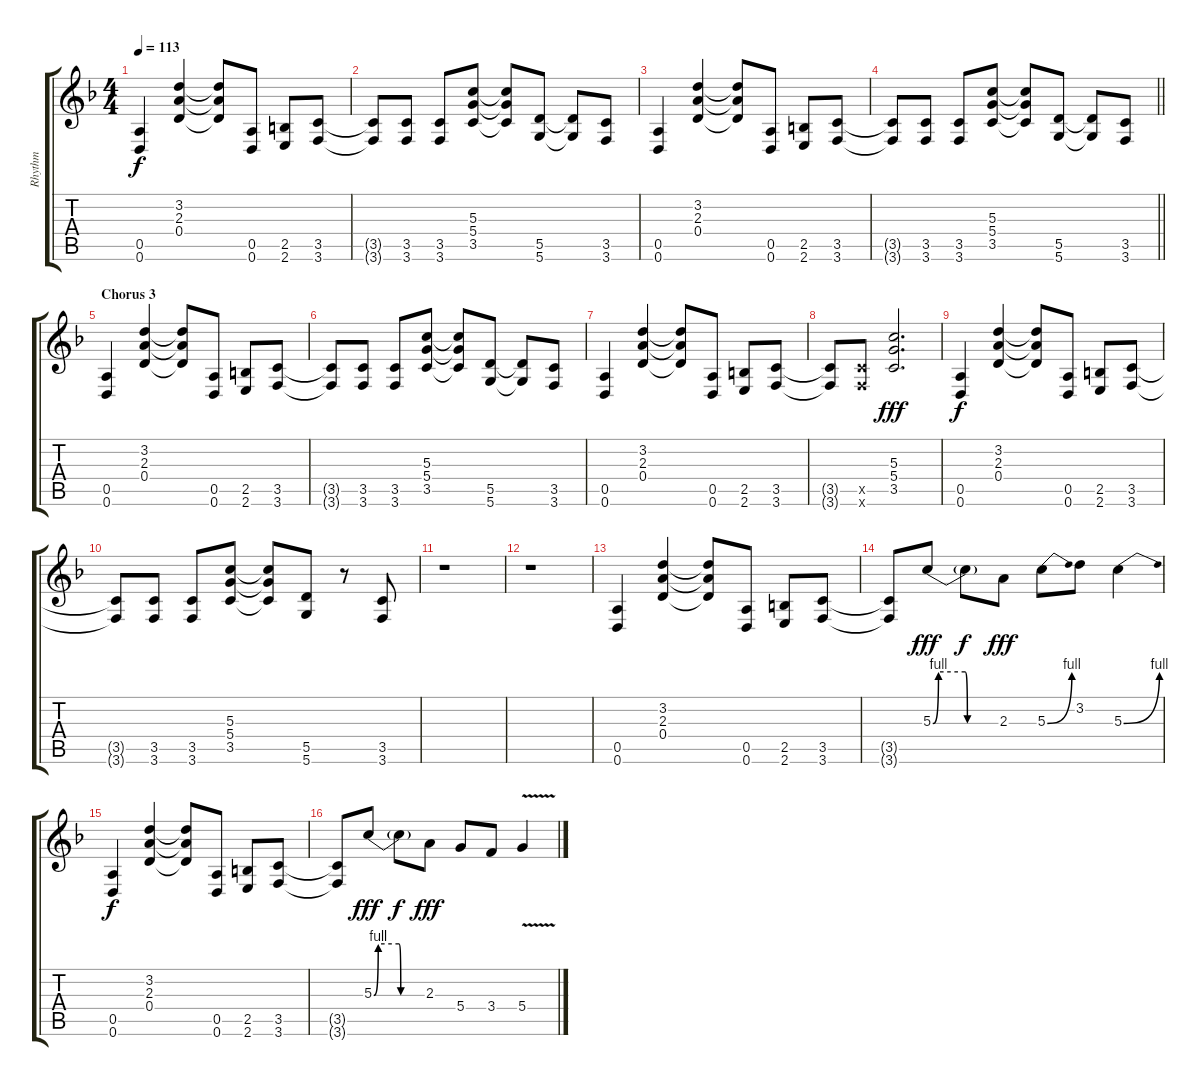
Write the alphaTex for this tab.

\track ("Rhythm" "Rhythm") {instrument overdrivenguitar}
\staff {score tabs}
\tuning (E4 B3 G3 D3 A2 D2) {hide}
\ts (4 4)
\tempo 113
\clef g2
\ks dminor
(0.5 0.6).4{dy f} (3.2 2.3 0.4).4 (3.2{t} 2.3{t} 0.4{t}).8 (0.5 0.6).8 (2.5 2.6).8 (3.5 3.6).8 |
(3.5{t} 3.6{t}).8 (3.5 3.6).8 (3.5 3.6).8 (5.3 5.4 3.5).8 (5.3{t} 5.4{t} 3.5{t}).8 (5.5 5.6).8 (5.5{t} 5.6{t}).8 (3.5 3.6).8 |
(0.5 0.6).4 (3.2 2.3 0.4).4 (3.2{t} 2.3{t} 0.4{t}).8 (0.5 0.6).8 (2.5 2.6).8 (3.5 3.6).8 |
\barLineRight lightlight
(3.5{t} 3.6{t}).8 (3.5 3.6).8 (3.5 3.6).8 (5.3 5.4 3.5).8 (5.3{t} 5.4{t} 3.5{t}).8 (5.5 5.6).8 (5.5{t} 5.6{t}).8 (3.5 3.6).8 |
\section ("" "Chorus 3")
(0.5 0.6).4 (3.2 2.3 0.4).4 (3.2{t} 2.3{t} 0.4{t}).8 (0.5 0.6).8 (2.5 2.6).8 (3.5 3.6).8 |
(3.5{t} 3.6{t}).8 (3.5 3.6).8 (3.5 3.6).8 (5.3 5.4 3.5).8 (5.3{t} 5.4{t} 3.5{t}).8 (5.5 5.6).8 (5.5{t} 5.6{t}).8 (3.5 3.6).8 |
(0.5 0.6).4 (3.2 2.3 0.4).4 (3.2{t} 2.3{t} 0.4{t}).8 (0.5 0.6).8 (2.5 2.6).8 (3.5 3.6).8 |
(3.5{t} 3.6{t}).8 (3.5{x} 3.6{x}).8 (5.3 5.4 3.5).2{d dy fff} |
(0.5 0.6).4{dy f} (3.2 2.3 0.4).4 (3.2{t} 2.3{t} 0.4{t}).8 (0.5 0.6).8 (2.5 2.6).8 (3.5 3.6).8 |
(3.5{t} 3.6{t}).8 (3.5 3.6).8 (3.5 3.6).8 (5.3 5.4 3.5).8 (5.3{t} 5.4{t} 3.5{t}).8 (5.5 5.6).8 r.8 (3.5 3.6).8 |
r.1 |
r.1 |
(0.5 0.6).4 (3.2 2.3 0.4).4 (3.2{t} 2.3{t} 0.4{t}).8 (0.5 0.6).8 (2.5 2.6).8 (3.5 3.6).8 |
(3.5{t} 3.6{t}).8 5.3{be (custom 0 0 5 4 29 4 31 0 60 0)}.8{dy fff} 5.3{t}.8{dy f} 2.3.8{dy fff} 5.3{be (bend 0 0 60 4)}.8 3.2.8 5.3{be (bend 0 0 60 4)}.4 |
(0.5 0.6).4{dy f} (3.2 2.3 0.4).4 (3.2{t} 2.3{t} 0.4{t}).8 (0.5 0.6).8 (2.5 2.6).8 (3.5 3.6).8 |
(3.5{t} 3.6{t}).8 5.3{be (custom 0 0 5 4 29 4 31 0 60 0)}.8{dy fff} 5.3{t}.8{dy f} 2.3.8{dy fff} 5.4.8 3.4.8 5.4{v}.4
